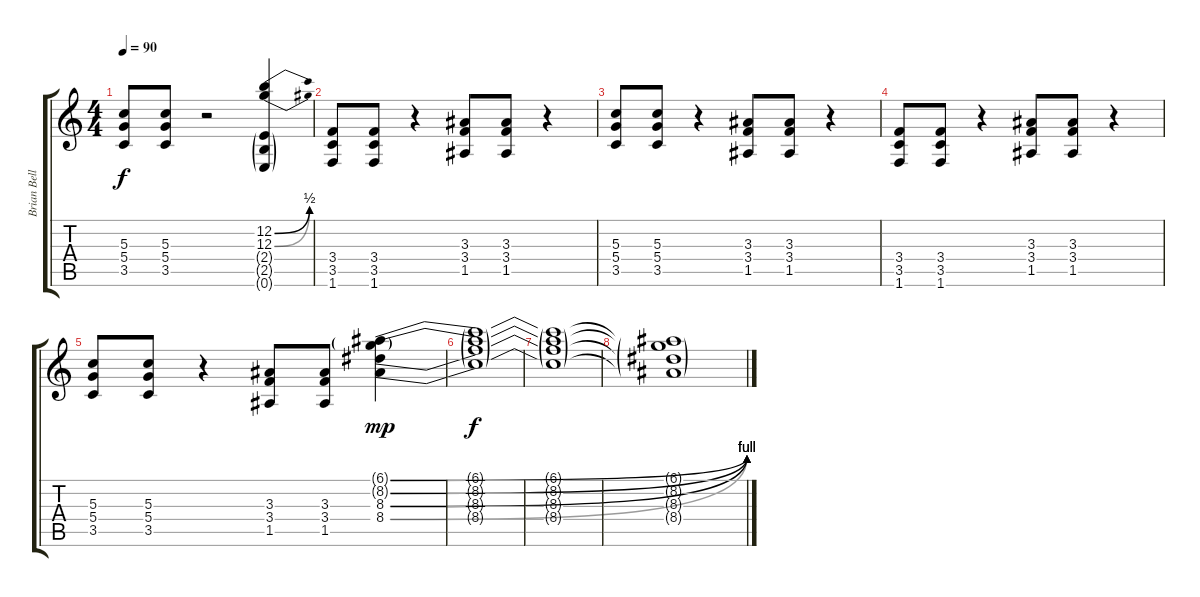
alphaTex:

\track ("Brian Bell" "Brian Bell") {instrument distortionguitar}
\staff {score tabs}
\tuning (E4 B3 G3 D3 A2 E2) {hide}
\ts (4 4)
\tempo 90
\clef g2
\ks c
(5.3 5.4 3.5).8{dy f} (5.3 5.4 3.5).8 r.2 (12.2{be (bend 0 0 60 2)} 12.3{be (bend 0 0 60 2)} 2.4{g} 2.5{g} 0.6{g}).4 |
(3.4 3.5 1.6).8 (3.4 3.5 1.6).8 r.4 (3.3 3.4 1.5).8 (3.3 3.4 1.5).8 r.4 |
(5.3 5.4 3.5).8 (5.3 5.4 3.5).8 r.4 (3.3 3.4 1.5).8 (3.3 3.4 1.5).8 r.4 |
(3.4 3.5 1.6).8 (3.4 3.5 1.6).8 r.4 (3.3 3.4 1.5).8 (3.3 3.4 1.5).8 r.4 |
(5.3 5.4 3.5).8 (5.3 5.4 3.5).8 r.4 (3.3 3.4 1.5).8 (3.3 3.4 1.5).8 (6.1{be (bend 0 0 60 4) g} 8.2{be (bend 0 0 60 4) g} 8.3{be (bend 0 0 60 4)} 8.4{be (bend 0 0 60 4)}).4{dy mp} |
(6.1{t} 8.2{t} 8.3{t} 8.4{t}).1{dy f} |
(6.1{t} 8.2{t} 8.3{t} 8.4{t}).1 |
(6.1{t} 8.2{t} 8.3{t} 8.4{t}).1
